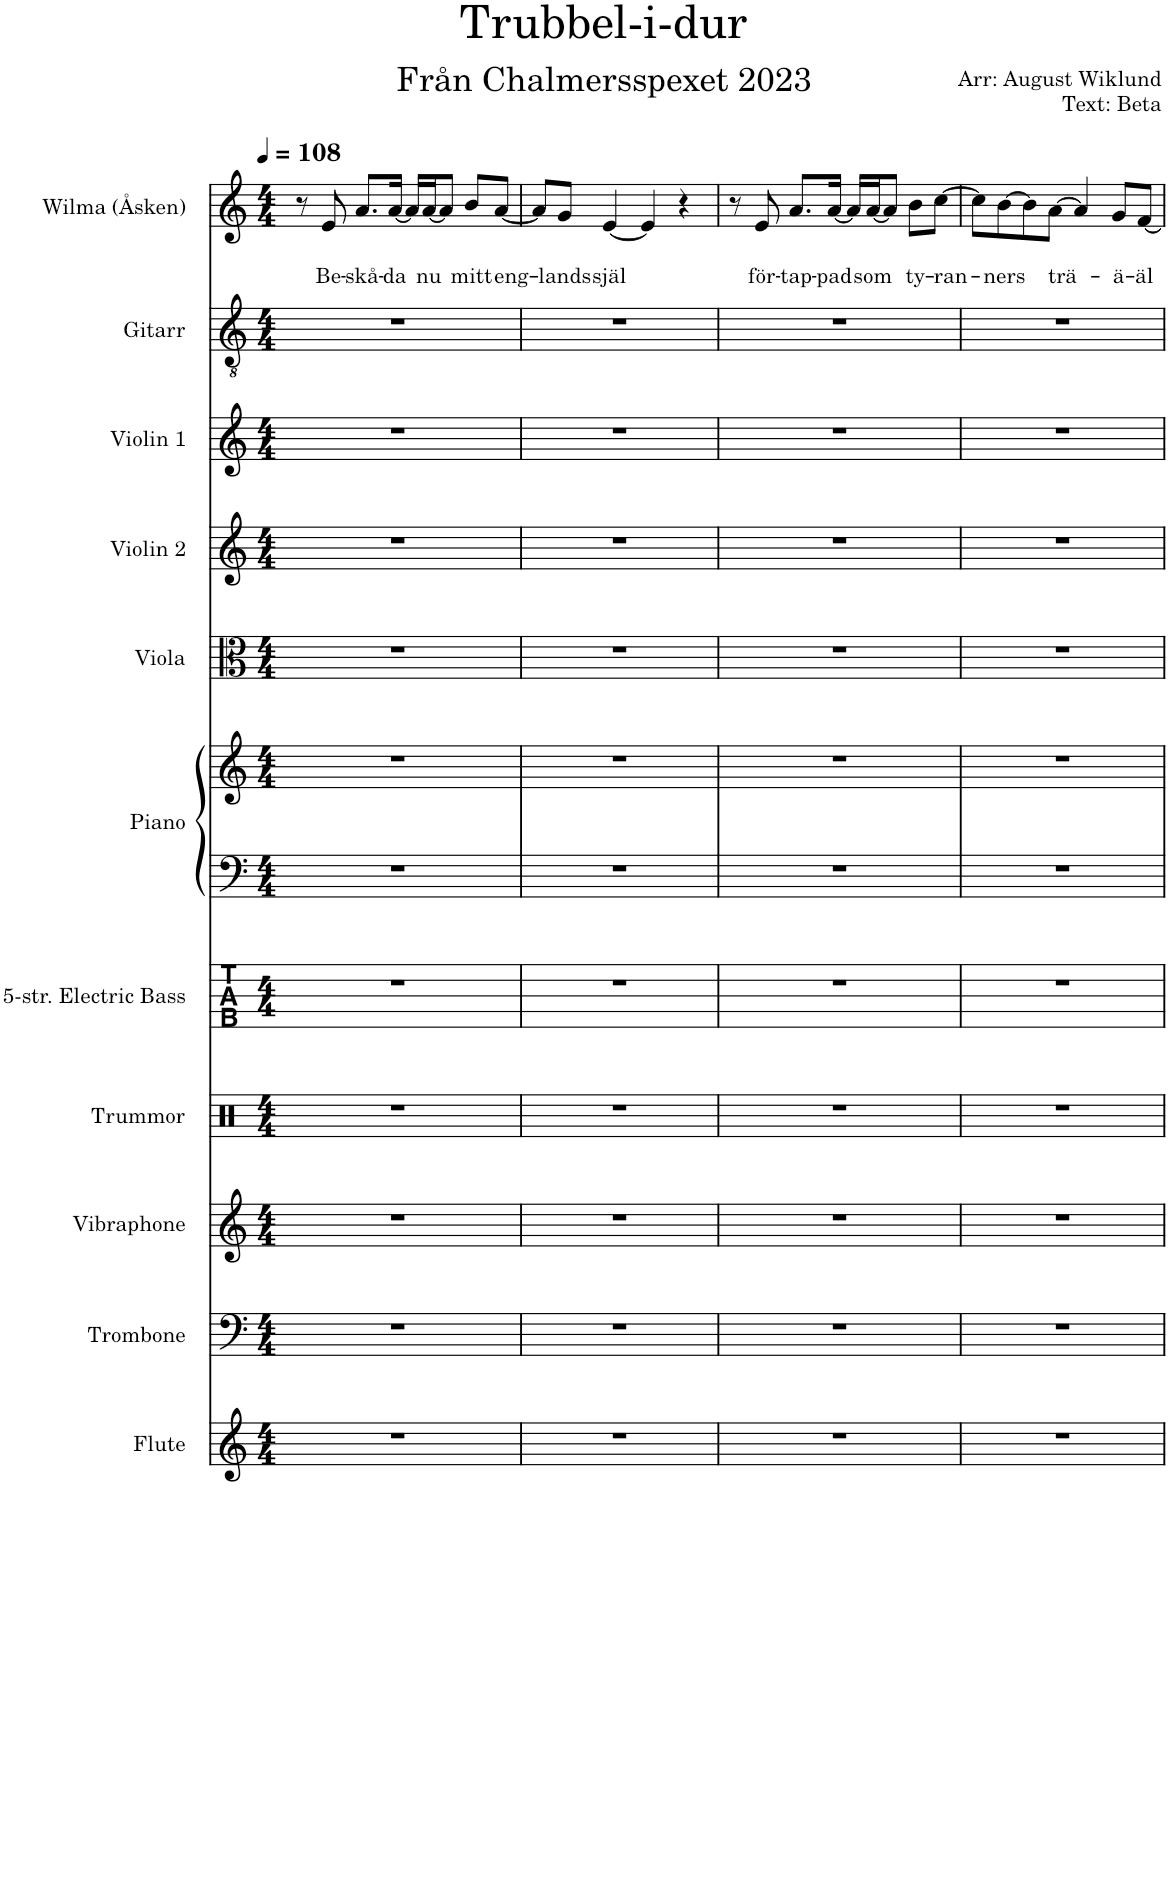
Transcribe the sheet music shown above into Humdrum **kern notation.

**kern	**kern	**kern	**kern	**kern	**kern	**kern	**kern	**kern	**kern	**kern	**kern	**text	**text
*part11	*part10	*part9	*part8	*part7	*part6	*part6	*part5	*part4	*part3	*part2	*part1	*part1	*part1
*staff12	*staff11	*staff10	*staff9	*staff8	*staff7	*staff6	*staff5	*staff4	*staff3	*staff2	*staff1	*staff1	*staff1
*I"Flute	*I"Trombone	*I"Vibraphone	*I"Trummor	*I"5-str. Electric Bass	*I"Piano	*	*I"Viola	*I"Violin 2	*I"Violin 1	*I"Gitarr	*I"Wilma (Åsken)	*	*
*I'Fl.	*I'Tbn.	*I'Vib.	*I'Tr.	*I'El. B.	*I'Pno.	*	*I'Vla.	*I'V2	*I'V1	*I'Gtr.	*I'Wilma	*	*
*	*	*	*	*stria5	*	*	*	*	*	*	*	*	*
*clefG2	*clefF4	*clefG2	*clefX	*	*clefF4	*clefG2	*clefC3	*clefG2	*clefG2	*clefGv2	*clefG2	*	*
*	*	*	*	*Trd7c12	*	*	*	*	*	*	*	*	*
*k[]	*k[]	*k[]	*k[]	*k[]	*k[]	*k[]	*k[]	*k[]	*k[]	*k[]	*k[]	*	*
*M4/4	*M4/4	*M4/4	*M4/4	*M4/4	*M4/4	*M4/4	*M4/4	*M4/4	*M4/4	*M4/4	*M4/4	*	*
*MM108	*MM108	*MM108	*MM108	*MM108	*MM108	*MM108	*MM108	*MM108	*MM108	*MM108	*MM108	*	*
=1	=1	=1	=1	=1	=1	=1	=1	=1	=1	=1	=1	=1	=1
1r	1r	1r	1r	1r	1r	1r	1r	1r	1r	1r	8r	.	.
!	!	!	!	!	!	!	!	!	!	!	!	!	!LO:LY:b
.	.	.	.	.	.	.	.	.	.	.	8e/	.	Be-
!	!	!	!	!	!	!	!	!	!	!	!	!	!LO:LY:b
.	.	.	.	.	.	.	.	.	.	.	8.a/L	.	-skå-
!	!	!	!	!	!	!	!	!	!	!	!	!	!LO:LY:b
.	.	.	.	.	.	.	.	.	.	.	[16a/Jk	.	-da
.	.	.	.	.	.	.	.	.	.	.	16a/LL]	.	.
!	!	!	!	!	!	!	!	!	!	!	!	!	!LO:LY:b
.	.	.	.	.	.	.	.	.	.	.	[16a/J	.	nu
.	.	.	.	.	.	.	.	.	.	.	8a/J]	.	.
!	!	!	!	!	!	!	!	!	!	!	!	!	!LO:LY:b
.	.	.	.	.	.	.	.	.	.	.	8b/L	.	mitt
!	!	!	!	!	!	!	!	!	!	!	!	!	!LO:LY:b
.	.	.	.	.	.	.	.	.	.	.	[8a/J	.	eng-
=2	=2	=2	=2	=2	=2	=2	=2	=2	=2	=2	=2	=2	=2
1r	1r	1r	1r	1r	1r	1r	1r	1r	1r	1r	8a/L]	.	.
!	!	!	!	!	!	!	!	!	!	!	!	!	!LO:LY:b
.	.	.	.	.	.	.	.	.	.	.	8g/J	.	-lands
!	!	!	!	!	!	!	!	!	!	!	!	!	!LO:LY:b
.	.	.	.	.	.	.	.	.	.	.	[4e/	.	själ
.	.	.	.	.	.	.	.	.	.	.	4e/]	.	.
.	.	.	.	.	.	.	.	.	.	.	4r	.	.
=3	=3	=3	=3	=3	=3	=3	=3	=3	=3	=3	=3	=3	=3
1r	1r	1r	1r	1r	1r	1r	1r	1r	1r	1r	8r	.	.
!	!	!	!	!	!	!	!	!	!	!	!	!	!LO:LY:b
.	.	.	.	.	.	.	.	.	.	.	8e/	.	för-
!	!	!	!	!	!	!	!	!	!	!	!	!	!LO:LY:b
.	.	.	.	.	.	.	.	.	.	.	8.a/L	.	-tap-
!	!	!	!	!	!	!	!	!	!	!	!	!	!LO:LY:b
.	.	.	.	.	.	.	.	.	.	.	[16a/Jk	.	-pad
.	.	.	.	.	.	.	.	.	.	.	16a/LL]	.	.
!	!	!	!	!	!	!	!	!	!	!	!	!	!LO:LY:b
.	.	.	.	.	.	.	.	.	.	.	[16a/J	.	som
.	.	.	.	.	.	.	.	.	.	.	8a/J]	.	.
!	!	!	!	!	!	!	!	!	!	!	!	!	!LO:LY:b
.	.	.	.	.	.	.	.	.	.	.	8b\L	.	ty-
!	!	!	!	!	!	!	!	!	!	!	!	!	!LO:LY:b
.	.	.	.	.	.	.	.	.	.	.	[8cc\J	.	-ran-
=4	=4	=4	=4	=4	=4	=4	=4	=4	=4	=4	=4	=4	=4
1r	1r	1r	1r	1r	1r	1r	1r	1r	1r	1r	8cc\L]	.	.
!	!	!	!	!	!	!	!	!	!	!	!	!	!LO:LY:b
.	.	.	.	.	.	.	.	.	.	.	[8b\	.	-ners
.	.	.	.	.	.	.	.	.	.	.	8b\]	.	.
!	!	!	!	!	!	!	!	!	!	!	!	!	!LO:LY:b
.	.	.	.	.	.	.	.	.	.	.	[8a\J	.	trä-
.	.	.	.	.	.	.	.	.	.	.	4a/]	.	.
!	!	!	!	!	!	!	!	!	!	!	!	!	!LO:LY:b
.	.	.	.	.	.	.	.	.	.	.	8g/L	.	-ä-
!	!	!	!	!	!	!	!	!	!	!	!	!	!LO:LY:b
.	.	.	.	.	.	.	.	.	.	.	[8f/J	.	-äl
=	=	=	=	=	=	=	=	=	=	=	=	=	=
*-	*-	*-	*-	*-	*-	*-	*-	*-	*-	*-	*-	*-	*-
